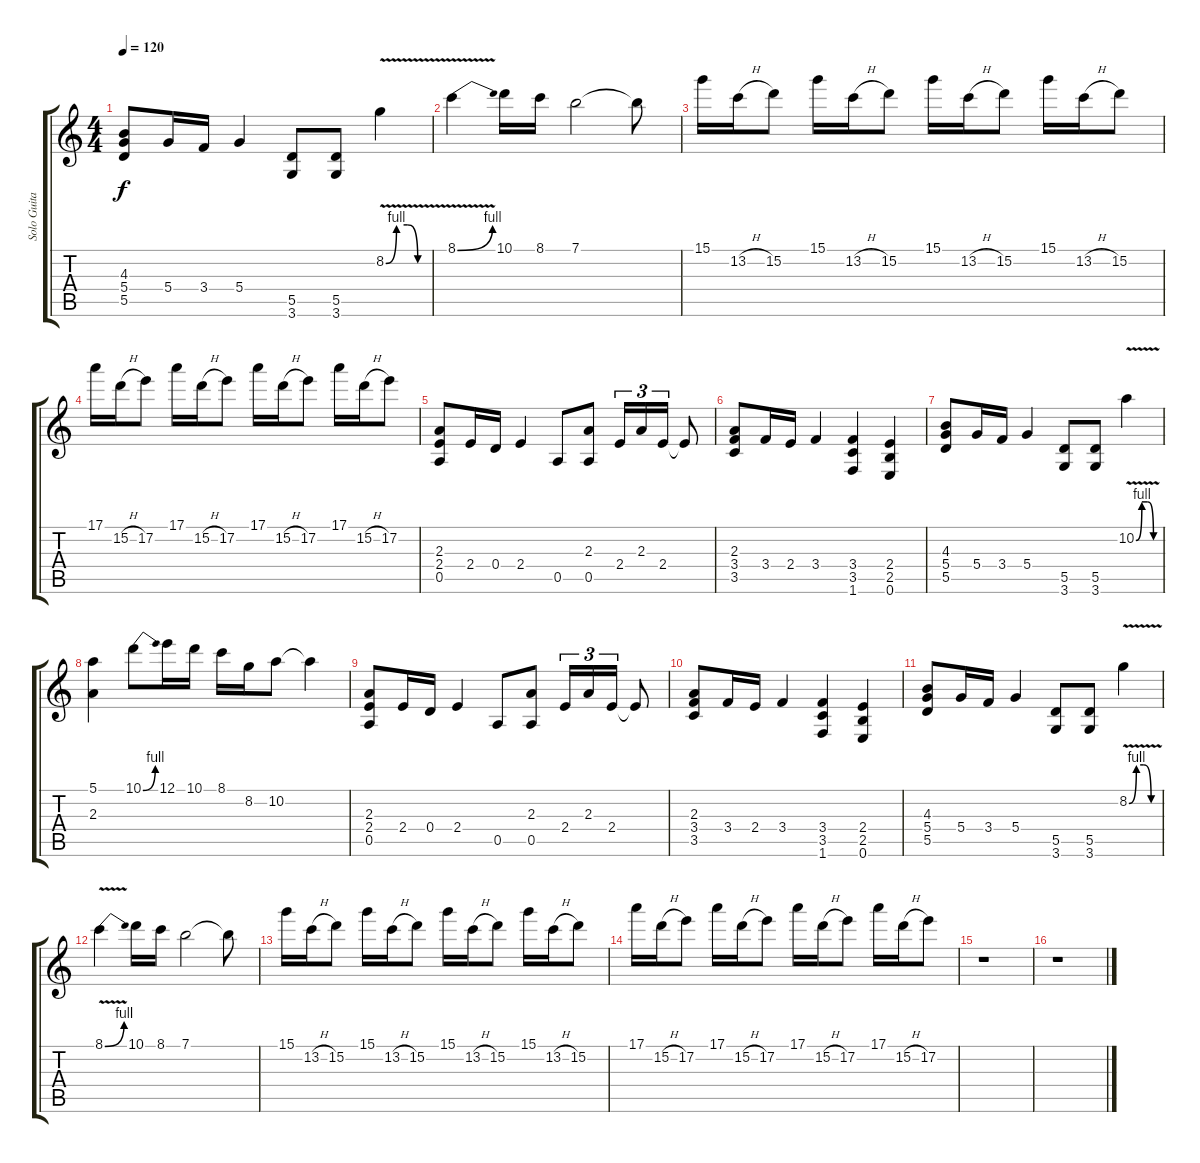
\track ("Solo Guitar" "Solo Guita") {instrument distortionguitar}
\staff {score tabs}
\tuning (E4 B3 G3 D3 A2 E2) {hide}
\ts (4 4)
\tempo 120
\clef g2
\ks c
(4.3 5.4 5.5).8{dy f} 5.4.16 3.4.16 5.4.4 (5.5 3.6).8 (5.5 3.6).8 8.2{be (custom 0 0 15 4 30 4 45 0 60 0) v}.4 |
8.1{be (bend 0 0 60 4) v}.4 10.1.16 8.1.16 7.1.2 7.1{t}.8 |
15.1.16{volume 13} 13.2{h}.16 15.2.8 15.1.16{volume 6} 13.2{h}.16 15.2.8 15.1.16 13.2{h}.16 15.2.8 15.1.16 13.2{h}.16 15.2.8 |
17.1.16{volume 13} 15.2{h}.16 17.2.8 17.1.16{volume 6} 15.2{h}.16 17.2.8 17.1.16 15.2{h}.16 17.2.8 17.1.16 15.2{h}.16 17.2.8 |
(2.3 2.4 0.5).8{volume 9} 2.4.16 0.4.16 2.4.4 0.5.8 (2.3 0.5).8 2.4.16{tu (3 2)} 2.3.16{tu (3 2)} 2.4.16{tu (3 2)} 2.4{t}.8 |
(2.3 3.4 3.5).8 3.4.16 2.4.16 3.4.4 (3.4 3.5 1.6).4 (2.4 2.5 0.6).4 |
(4.3 5.4 5.5).8 5.4.16 3.4.16 5.4.4 (5.5 3.6).8 (5.5 3.6).8 10.2{be (custom 0 0 15 4 30 4 45 0 60 0) v}.4 |
(5.1 2.3).4 10.1{be (bend 0 0 60 4)}.8 12.1.16 10.1.16 8.1.16 8.2.16 10.2.8 10.2{t}.4 |
(2.3 2.4 0.5).8 2.4.16 0.4.16 2.4.4 0.5.8 (2.3 0.5).8 2.4.16{tu (3 2)} 2.3.16{tu (3 2)} 2.4.16{tu (3 2)} 2.4{t}.8 |
(2.3 3.4 3.5).8 3.4.16 2.4.16 3.4.4 (3.4 3.5 1.6).4 (2.4 2.5 0.6).4 |
(4.3 5.4 5.5).8 5.4.16 3.4.16 5.4.4 (5.5 3.6).8 (5.5 3.6).8 8.2{be (custom 0 0 15 4 30 4 45 0 60 0) v}.4 |
8.1{be (bend 0 0 60 4) v}.4 10.1.16 8.1.16 7.1.2 7.1{t}.8 |
15.1.16{volume 13} 13.2{h}.16 15.2.8 15.1.16{volume 6} 13.2{h}.16 15.2.8 15.1.16 13.2{h}.16 15.2.8 15.1.16 13.2{h}.16 15.2.8 |
17.1.16{volume 13} 15.2{h}.16 17.2.8 17.1.16{volume 6} 15.2{h}.16 17.2.8 17.1.16 15.2{h}.16 17.2.8 17.1.16 15.2{h}.16 17.2.8 |
r.1 |
r.1
